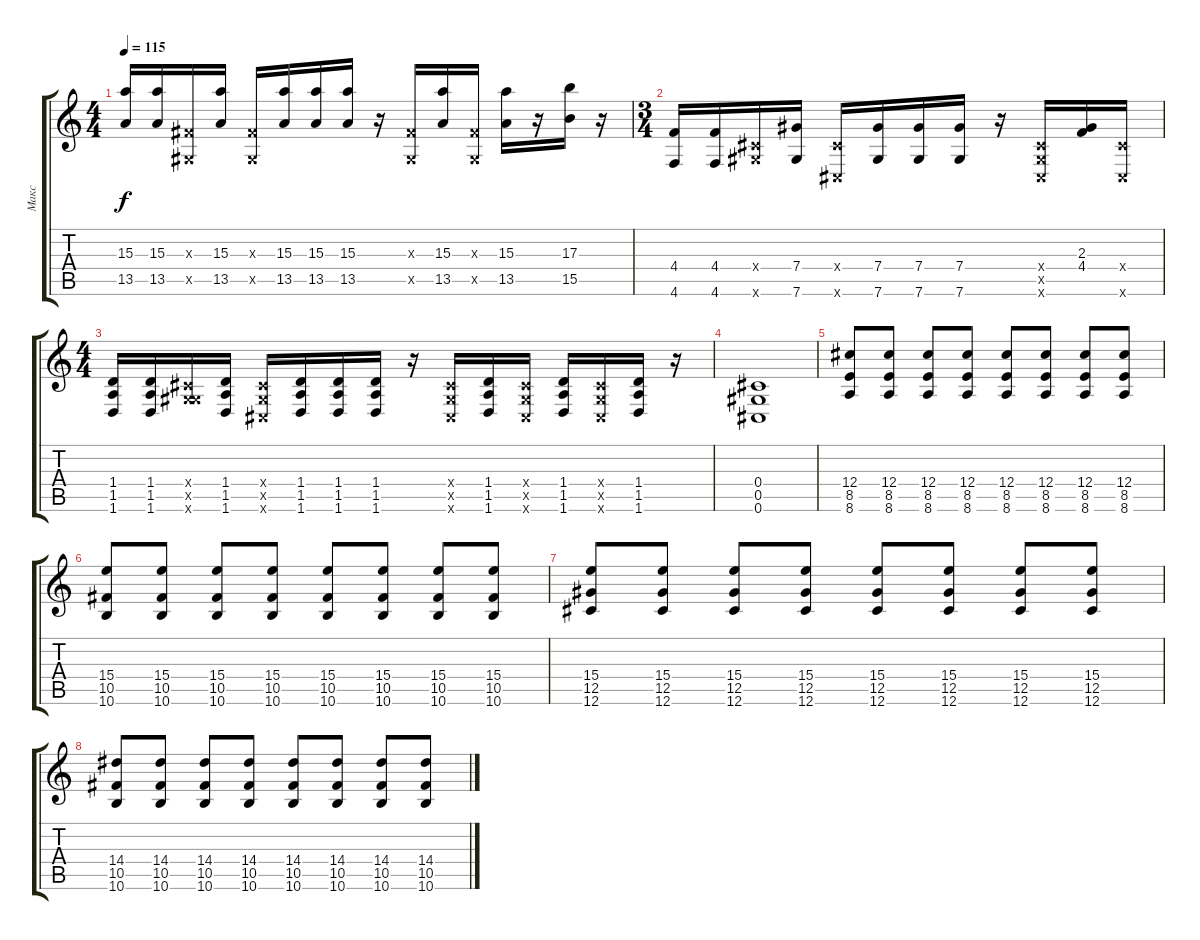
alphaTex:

\track ("Макс" "Макс") {instrument overdrivenguitar}
\staff {score tabs}
\tuning (Eb4 Bb3 Gb3 Db3 Ab2 Db2) {hide}
\ts (4 4)
\tempo 115
\clef g2
\ks c
(15.3 13.5).16{dy f} (15.3 13.5).16 (0.3{x} 0.5{x}).16 (15.3 13.5).16 (0.3{x} 0.5{x}).16 (15.3 13.5).16 (15.3 13.5).16 (15.3 13.5).16 r.16 (0.3{x} 0.5{x}).16 (15.3 13.5).16 (0.3{x} 0.5{x}).16 (15.3 13.5).16 r.16 (17.3 15.5).16 r.16 |
\ts (3 4)
(4.4 4.6).16 (4.4 4.6).16 (0.4{x} 7.6{x}).16 (7.4 7.6).16 (0.4{x} 0.6{x}).16 (7.4 7.6).16 (7.4 7.6).16 (7.4 7.6).16 r.16 (0.4{x} 0.5{x} 0.6{x}).16 (2.3 4.4).16 (0.4{x} 0.6{x}).16 |
\ts (4 4)
(1.4 1.5 1.6).16 (1.4 1.5 1.6).16 (0.4{x} 0.5{x} 7.6{x}).16 (1.4 1.5 1.6).16 (0.4{x} 0.5{x} 0.6{x}).16 (1.4 1.5 1.6).16 (1.4 1.5 1.6).16 (1.4 1.5 1.6).16 r.16 (0.4{x} 0.5{x} 0.6{x}).16 (1.4 1.5 1.6).16 (0.4{x} 0.5{x} 0.6{x}).16 (1.4 1.5 1.6).16 (0.4{x} 0.5{x} 0.6{x}).16 (1.4 1.5 1.6).16 r.16 |
(0.4 0.5 0.6).1 |
(12.4 8.5 8.6).8 (12.4 8.5 8.6).8 (12.4 8.5 8.6).8 (12.4 8.5 8.6).8 (12.4 8.5 8.6).8 (12.4 8.5 8.6).8 (12.4 8.5 8.6).8 (12.4 8.5 8.6).8 |
(15.4 10.5 10.6).8 (15.4 10.5 10.6).8 (15.4 10.5 10.6).8 (15.4 10.5 10.6).8 (15.4 10.5 10.6).8 (15.4 10.5 10.6).8 (15.4 10.5 10.6).8 (15.4 10.5 10.6).8 |
(15.4 12.5 12.6).8 (15.4 12.5 12.6).8 (15.4 12.5 12.6).8 (15.4 12.5 12.6).8 (15.4 12.5 12.6).8 (15.4 12.5 12.6).8 (15.4 12.5 12.6).8 (15.4 12.5 12.6).8 |
(14.4 10.5 10.6).8 (14.4 10.5 10.6).8 (14.4 10.5 10.6).8 (14.4 10.5 10.6).8 (14.4 10.5 10.6).8 (14.4 10.5 10.6).8 (14.4 10.5 10.6).8 (14.4 10.5 10.6).8
